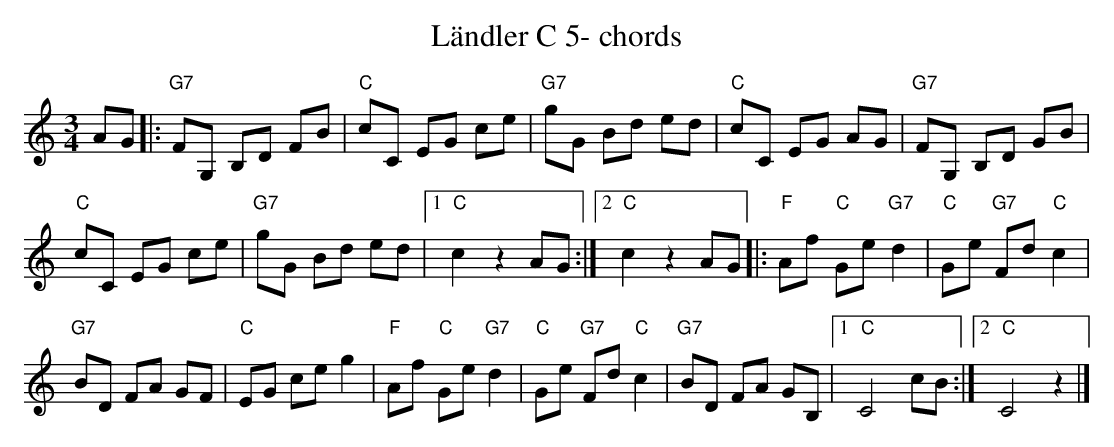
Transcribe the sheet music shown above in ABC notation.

X:1
T:L\"andler C 5- chords
M:3/4
L:1/8
K:Cmaj%%MIDI gchordon
AG |: "G7"FG, B,D FB | "C"cC EG ce | "G7"gG Bd ed | "C"cC EG AG | "G7"FG, B,D GB |
"C"cC EG ce | "G7"gG Bd ed |1 "C"c2z2AG :|2 "C"c2z2AG |: "F"Af "C"Ge"G7"d2 | "C"Ge "G7"Fd"C"c2 |
"G7"BD FA GF | "C"EG ceg2 | "F"Af "C"Ge"G7"d2 | "C"Ge "G7"Fd"C"c2 | "G7"BD FA GB, |1 "C"C4cB :|2 "C"C4z2 |]
